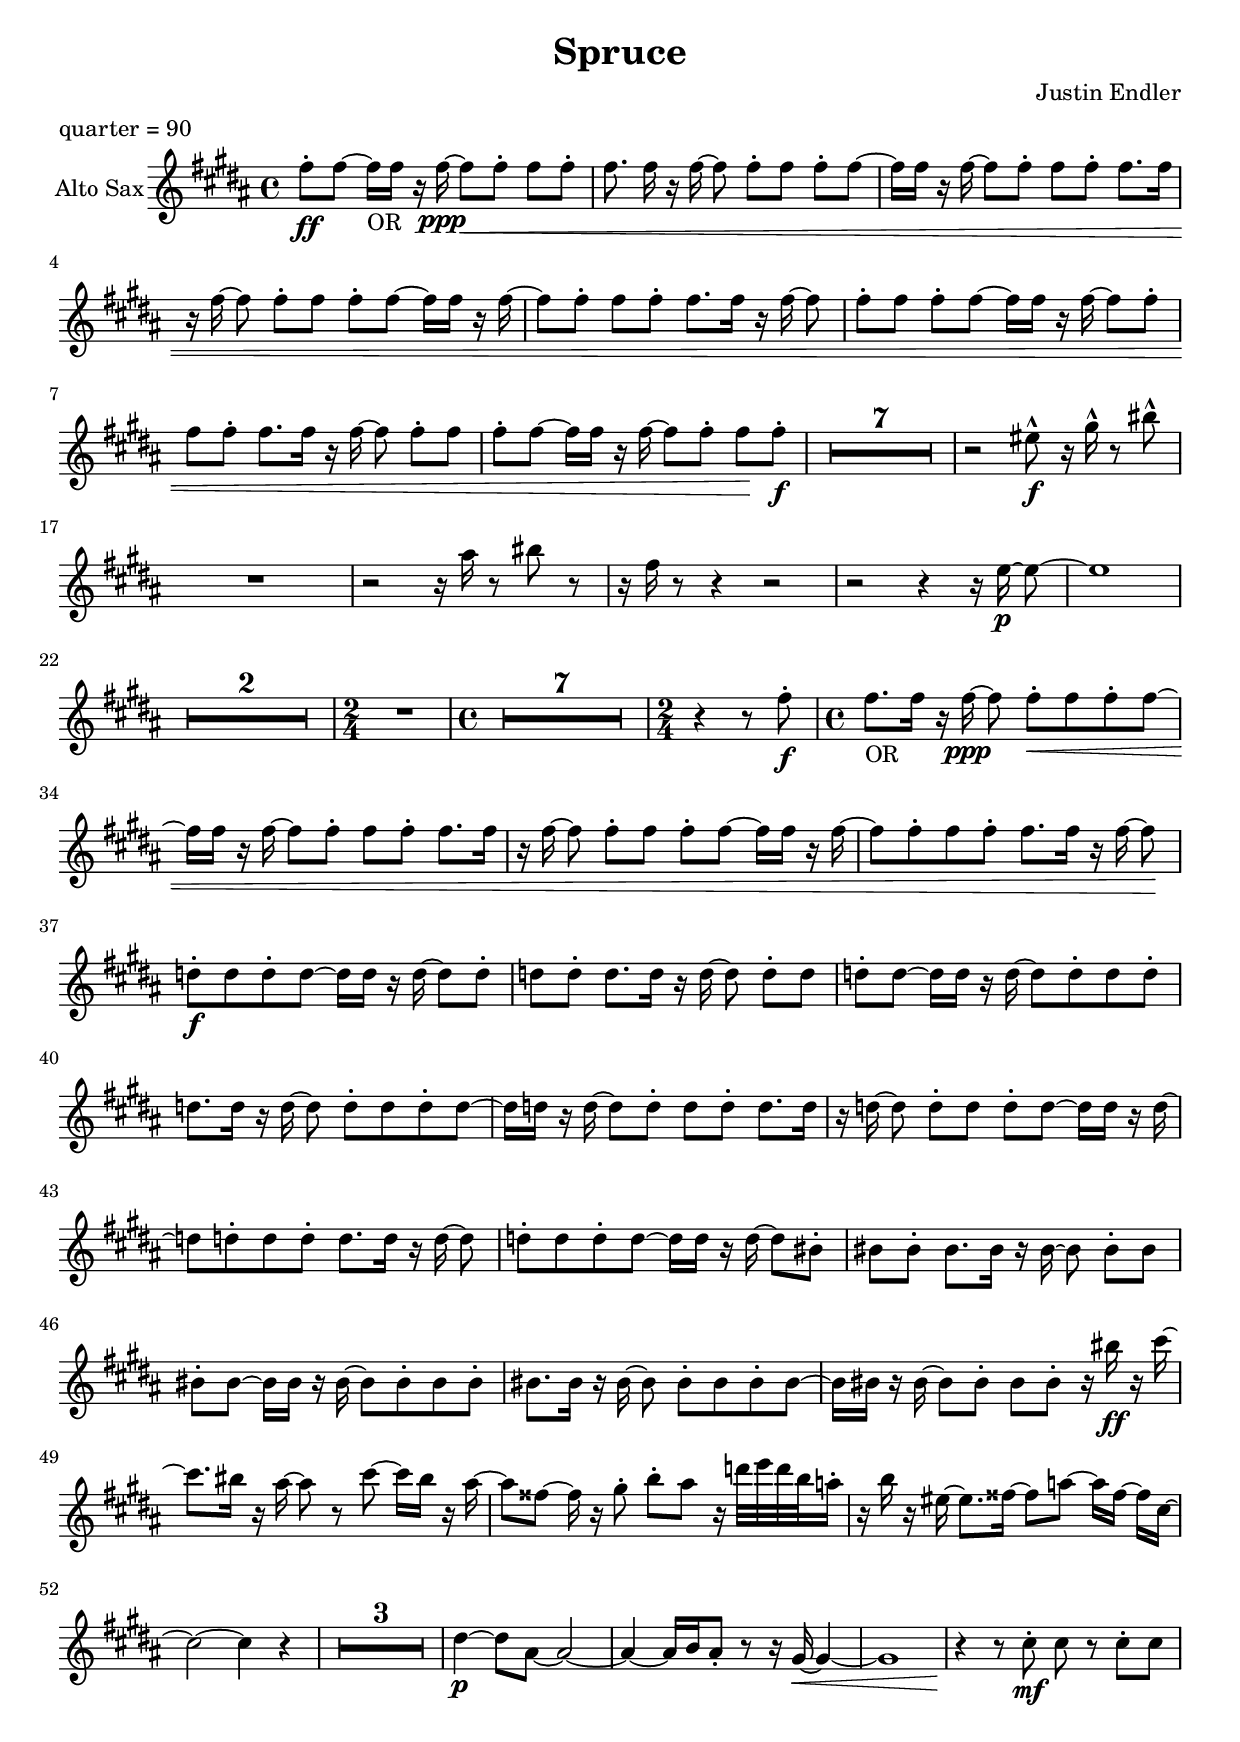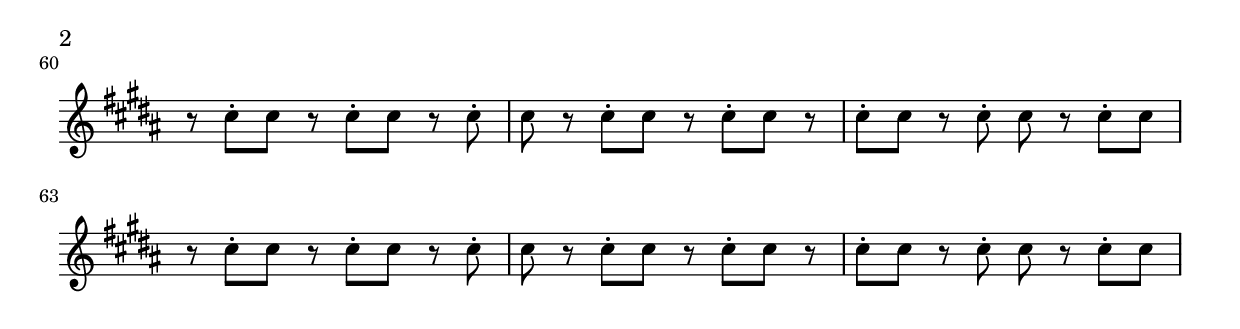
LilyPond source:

\include "globals.ly"

altoNotes = \relative c'' {
  \Key
  % Logic bar numbers in comments
  a8-.\ff a8 ~ a16_"OR" a16 r16 a16\ppp ~ a8\< [ a8-.] a8 a8-. | %5
  \autoBeamOff
  a8. a16 r16 a16 ~ a8 a8-.[ a8] a8-.[ a8] ~ | %6
  \autoBeamOn
  a16 a16 r16 a16 ~ a8 a8-. a8 a8-. a8. a16 | %7
  \autoBeamOff
  r16 a16 ~ a8 a8-.[ a8] a8-.[ a8] ~ a16[ a16] r16 a16 ~ | %8
  a8[ a8-.] a8[ a8-.] a8.[ a16] r16 a16 ~ a8 | %9
  \autoBeamOn
  a8-. a8 a8-. a8 ~ a16 a16 r16 a16 ~ a8 a8-. | %10
  \autoBeamOff
  a8[ a8-.] a8.[ a16] r16 a16 ~ a8 a8-.[ a8] | %11
  \autoBeamOn
  a8-. a8 ~ a16 a16 r16 a16 ~ a8[ a8-.] a8\! a8-.\f | %12
  R1*7 |
  r2 gs8-^\f r16 b16-^ r8 ds8-^ | %20
  R1 | %21
  r2 r16 cs16 r8 ds8 r8 | %22
  r16 a16 r8 r4 r2 | %23
  \autoBeamOff
  r2 r4 r16 g16\p ~ g8 ~ | %24
  \autoBeamOn
  g1 | %25
  R1*2 |
  \time 2/4
  R2
  \time 4/4
  R1*7 |
  \time 2/4
  r4 r8 a8-.\f | %35
  \time 4/4
  % repeated rhythm
  % 0
  \autoBeamOff
  a8.[_"OR" a16] r16 a16\ppp ~ a8 a8-.\<[ a8 a8-. a8] ~ | %36
  \autoBeamOn
  a16 a16 r16 a16 ~ a8 a8-. a8 a8-. a8. a16 | %37
  \autoBeamOff
  r16 a16 ~ a8 a8-.[ a8] a8-.[ a8] ~ a16[ a16] r16 a16 ~ | %38
  a8[ a8-. a8 a8-.] a8.[ a16] r16 a16 ~ a8\! | %39
  f8-.\f[ f8 f8-. f8] ~ f16[ f16] r16 f16 ~ f8[ f8-.] | %40
  f8[ f8-.] f8.[ f16] r16 f16 ~ f8 f8-.[ f8] | %41
  \autoBeamOn
  f8-. f8 ~ f16 f16 r16 f16 ~ f8 f8-. f8 f8-. | %42
  % 1
  \autoBeamOff
  f8.[ f16] r16 f16 ~ f8 f8-.[ f8 f8-. f8] ~ | %43
  \autoBeamOn
  f16 f16 r16 f16 ~ f8 f8-. f8 f8-. f8. f16 | %44
  \autoBeamOff
  r16 f16 ~ f8 f8-.[ f8] f8-.[ f8] ~ f16[ f16] r16 f16 ~ | %45
  f8[ f8-. f8 f8-.] f8.[ f16] r16 f16 ~ f8 | %46
  f8-.[ f8 f8-. f8] ~ f16[ f16] r16 f16 ~ f8[ ds8-.] | %47
  ds8[ ds8-.] ds8.[ ds16] r16 ds16 ~ ds8 ds8-.[ ds8] | %48
  \autoBeamOn
  ds8-. ds8 ~ ds16 ds16 r16 ds16 ~ ds8 ds8-. ds8 ds8-. | %49
  %2
  \autoBeamOff
  ds8.[ ds16] r16 ds16 ~ ds8 ds8-.[ ds8 ds8-. ds8] ~ | %50
  \autoBeamOn
  ds16 ds16 r16 ds16 ~ ds8 ds8-. ds8 ds8-. r16 ds'16\ff r16 e16 ~ | %51
  \autoBeamOff
  e8.[ ds16] r16 cs16 ~ cs8 r8 e8 ~ e16[ ds16] r16 cs16 ~ | %52
  \autoBeamOn
  cs8 as8 ~ as16 r16 b8-. d8-. cs8 r16 f32 g32 f32 d32 c16-. | %53
  \autoBeamOff
  r16 d16 r16 gs,16 ~ gs8.[ as16] ~ as8[ c8] ~ c16[ as16] ~ as16[ e16] ~ | %54
  \autoBeamOn
  e2 ~ e4 r4 | %55
  R1*3 |
  fs4\p ~ fs8 cs8 ~ cs2 ~ | %59
  cs4 ~ cs16 d16 cs8-. r8 r16 b16\< ~ b4 ~ | %60
  b1 | %61
  r4\! r8 e8-.\mf e8 r8 e8-. e8 | %62
  r8 e8-. e8 r8 e8-. e8 r8 e8-. | %63
  e8 r8 e8-. e8 r8 e8-. e8 r8 | %64
  e8-. e8 r8 e8-. e8 r8 e8-. e8 | %65
  r8 e8-. e8 r8 e8-. e8 r8 e8-. | %66
  e8 r8 e8-. e8 r8 e8-. e8 r8 | %67
  e8-. e8 r8 e8-. e8 r8 e8-. e8 | %68
}


\header {
  title = "Spruce"
  composer = "Justin Endler"
  meter = "quarter = 90"
}

% ------ Alto ------
alto = \transpose c a {
  \time 4/4
  \set Staff.instrumentName = #"Alto Sax"
  \clef treble
  <<
    \altoNotes
  >>
}

\score {
  <<
    \new Staff = "alto" \alto
  >>
  \layout {
    \context { \Staff \RemoveEmptyStaves }
    \context {
      \Score
      \override BarNumber #'padding = #3
      \override RehearsalMark #'padding = #2
      \override MultiMeasureRest.expand-limit = #1
      skipBars = ##t
    }
  }
  \midi { }
}
